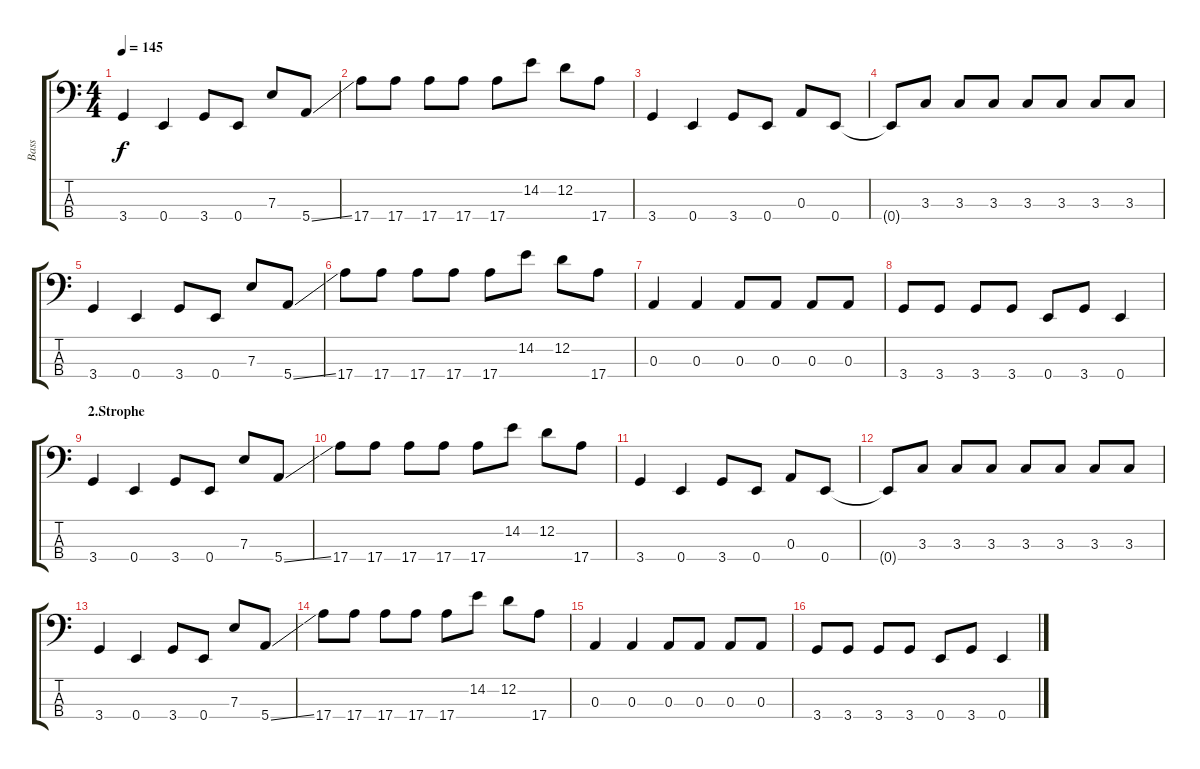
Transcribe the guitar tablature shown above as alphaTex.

\track ("Bass" "Bass") {instrument electricbassfinger}
\staff {score tabs}
\tuning (G2 D2 A1 E1) {hide}
\ts (4 4)
\tempo 145
\clef f4
\ks c
3.4.4{dy f} 0.4.4 3.4.8 0.4.8 7.3.8 5.4{ss}.8 |
17.4.8 17.4.8 17.4.8 17.4.8 17.4.8 14.2.8 12.2.8 17.4.8 |
3.4.4 0.4.4 3.4.8 0.4.8 0.3.8 0.4.8 |
0.4{t}.8 3.3.8 3.3.8 3.3.8 3.3.8 3.3.8 3.3.8 3.3.8 |
3.4.4 0.4.4 3.4.8 0.4.8 7.3.8 5.4{ss}.8 |
17.4.8 17.4.8 17.4.8 17.4.8 17.4.8 14.2.8 12.2.8 17.4.8 |
0.3.4 0.3.4 0.3.8 0.3.8 0.3.8 0.3.8 |
3.4.8 3.4.8 3.4.8 3.4.8 0.4.8 3.4.8 0.4.4 |
\section ("" "2.Strophe")
3.4.4 0.4.4 3.4.8 0.4.8 7.3.8 5.4{ss}.8 |
17.4.8 17.4.8 17.4.8 17.4.8 17.4.8 14.2.8 12.2.8 17.4.8 |
3.4.4 0.4.4 3.4.8 0.4.8 0.3.8 0.4.8 |
0.4{t}.8 3.3.8 3.3.8 3.3.8 3.3.8 3.3.8 3.3.8 3.3.8 |
3.4.4 0.4.4 3.4.8 0.4.8 7.3.8 5.4{ss}.8 |
17.4.8 17.4.8 17.4.8 17.4.8 17.4.8 14.2.8 12.2.8 17.4.8 |
0.3.4 0.3.4 0.3.8 0.3.8 0.3.8 0.3.8 |
3.4.8 3.4.8 3.4.8 3.4.8 0.4.8 3.4.8 0.4.4
